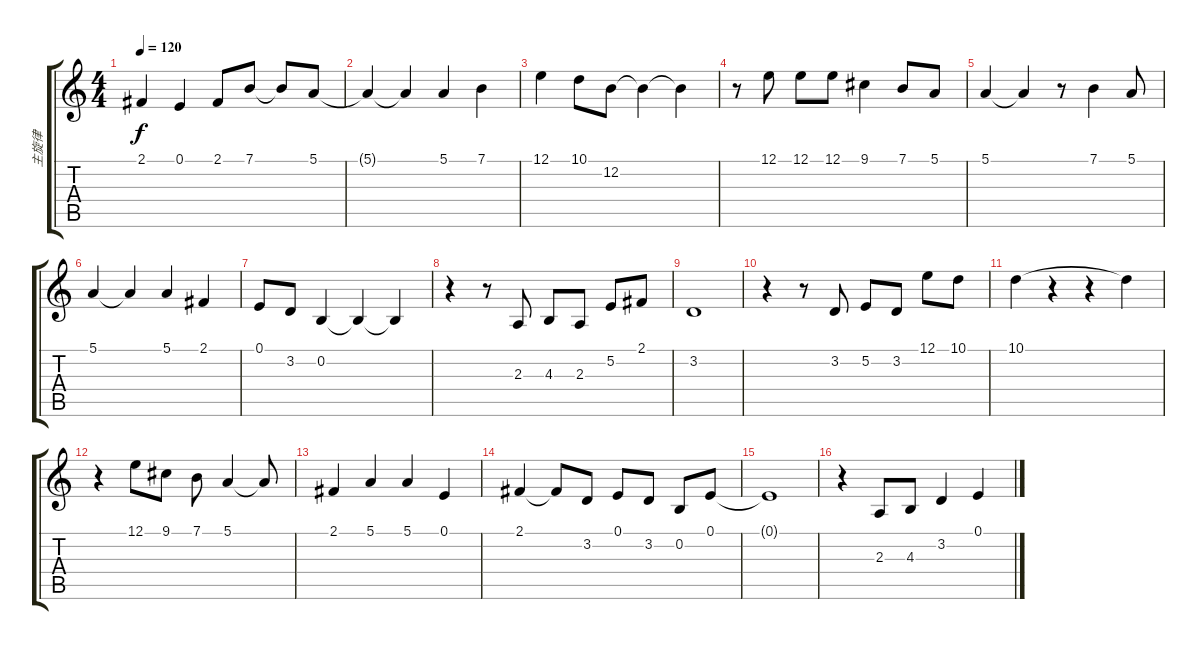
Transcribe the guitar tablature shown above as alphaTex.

\track ("主旋律" "主旋律") {instrument voiceoohs}
\staff {score tabs}
\tuning (E4 B3 G3 D3 A2 E2) {hide}
\ts (4 4)
\tempo 120
\clef g2
\ks c
2.1.4{dy f} 0.1.4 2.1.8 7.1.8 7.1{t}.8 5.1.8 |
5.1{t}.4 5.1{t}.4 5.1.4 7.1.4 |
12.1.4 10.1.8 12.2.8 12.2{t}.4 12.2{t}.4 |
r.8 12.1.8 12.1.8 12.1.8 9.1.4 7.1.8 5.1.8 |
5.1.4 5.1{t}.4 r.8 7.1.4 5.1.8 |
5.1.4 5.1{t}.4 5.1.4 2.1.4 |
0.1.8 3.2.8 0.2.4 0.2{t}.4 0.2{t}.4 |
r.4 r.8 2.3.8 4.3.8 2.3.8 5.2.8 2.1.8 |
3.2.1 |
r.4 r.8 3.2.8 5.2.8 3.2.8 12.1.8 10.1.8 |
10.1.4 r.4 r.4 10.1{t}.4 |
r.4 12.1.8 9.1.8 7.1.8 5.1.4 5.1{t}.8 |
2.1.4 5.1.4 5.1.4 0.1.4 |
2.1.4 2.1{t}.8 3.2.8 0.1.8 3.2.8 0.2.8 0.1.8 |
0.1{t}.1 |
r.4 2.3.8 4.3.8 3.2.4 0.1.4
